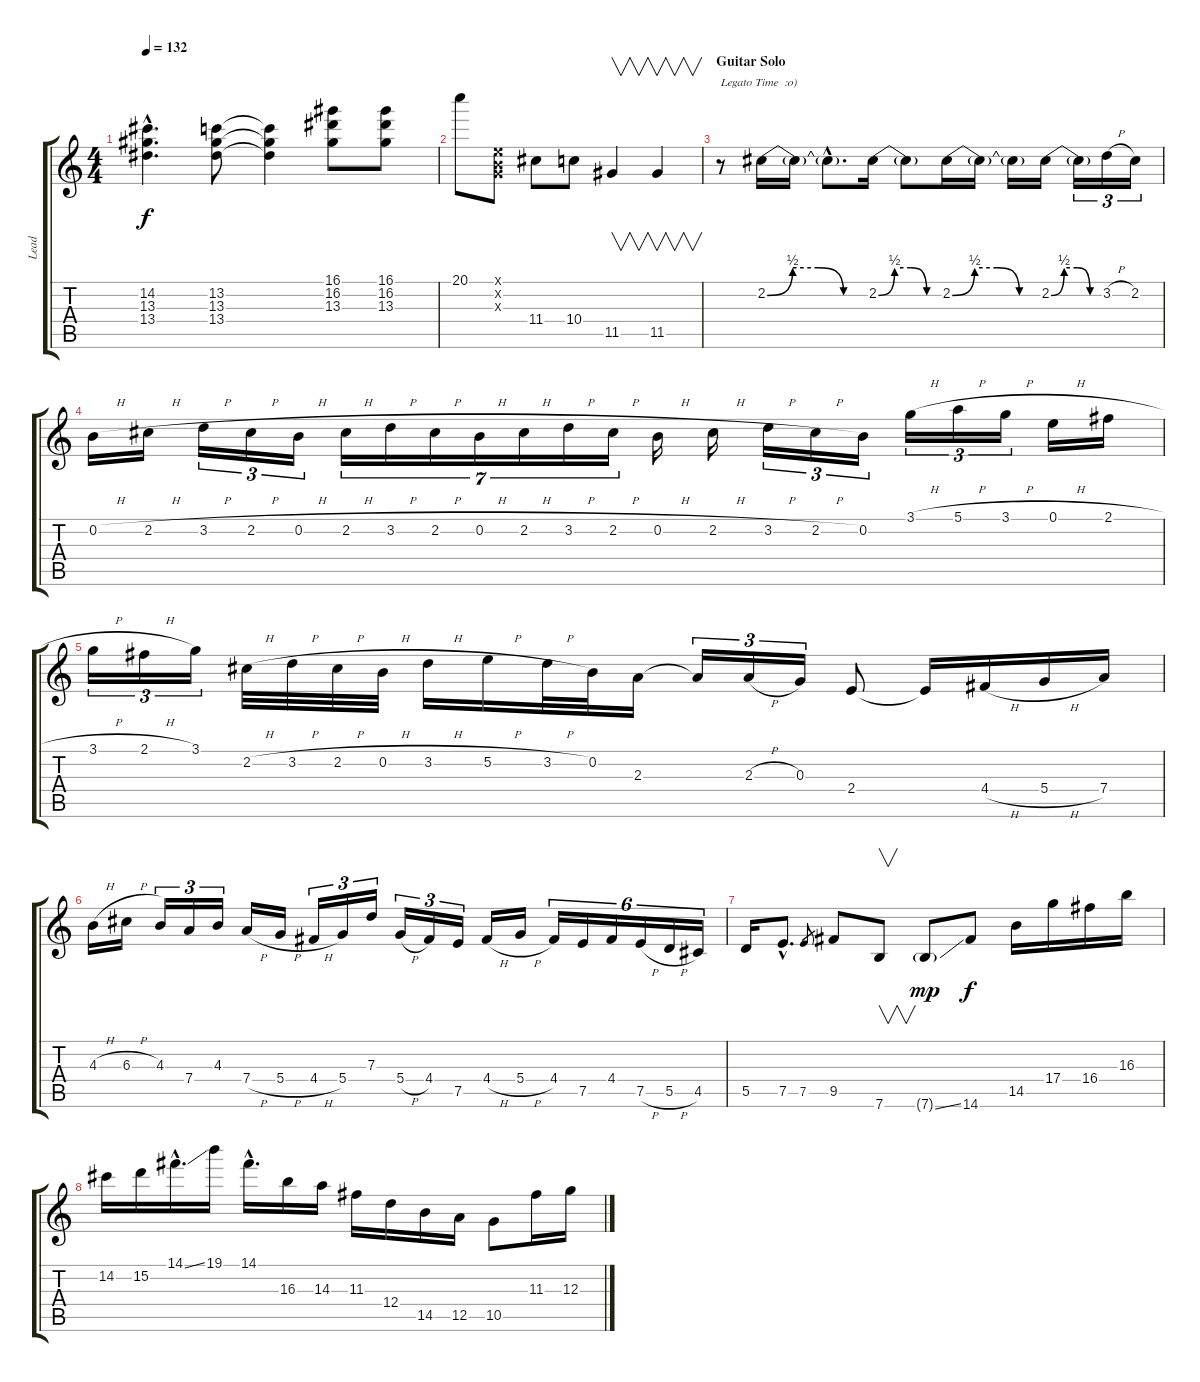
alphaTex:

\track ("Lead" "Lead") {instrument distortionguitar}
\staff {score tabs}
\tuning (E4 B3 G3 D3 A2 E2) {hide}
\ts (4 4)
\tempo 132
\clef g2
\ks c
(14.2{hac} 13.3{hac} 13.4{hac}).4{d dy f} (13.2 13.3 13.4).8 (13.2{t} 13.3{t} 13.4{t}).4 (16.1 16.2 13.3).8 (16.1 16.2 13.3).8 |
20.1.8 (0.1{x} 0.2{x} 0.3{x}).8 11.4.8 10.4.8 11.5.4{v} 11.5.4{v} |
\section ("" "Guitar Solo")
r.8{txt "Legato Time  :o)"} 2.2{be (custom 0 0 15 2 30 2 45 0 60 0)}.16 2.2{t}.16 2.2{hac t}.8{d} 2.2{be (custom 0 0 15 2 30 2 45 0 60 0)}.16 2.2{t}.8 2.2{be (custom 0 0 15 2 30 2 45 0 60 0)}.16 2.2{t}.16 2.2{t}.16 2.2{be (custom 0 0 15 2 30 2 45 0 60 0)}.16 2.2{t}.16{tu (3 2)} 3.2{h}.16{tu (3 2)} 2.2.16{tu (3 2)} |
0.2{h}.16 2.2{h}.16 3.2{h}.16{tu (3 2)} 2.2{h}.16{tu (3 2)} 0.2{h}.16{tu (3 2)} 2.2{h}.16{tu (7 4)} 3.2{h}.16{tu (7 4)} 2.2{h}.16{tu (7 4)} 0.2{h}.16{tu (7 4)} 2.2{h}.16{tu (7 4)} 3.2{h}.16{tu (7 4)} 2.2{h}.16{tu (7 4)} 0.2{h}.16 2.2{h}.16 3.2{h}.16{tu (3 2)} 2.2{h}.16{tu (3 2)} 0.2.16{tu (3 2)} 3.1{h}.16{tu (3 2)} 5.1{h}.16{tu (3 2)} 3.1{h}.16{tu (3 2)} 0.1{h}.16 2.1{h}.16 |
3.1{h}.16{tu (3 2)} 2.1{h}.16{tu (3 2)} 3.1.16{tu (3 2)} 2.2{h}.32 3.2{h}.32 2.2{h}.32 0.2{h}.32 3.2{h}.16 5.2{h}.16 3.2{h}.32 0.2.32 2.3.16 2.3{t}.16{tu (3 2)} 2.3{h}.16{tu (3 2)} 0.3.16{tu (3 2)} 2.4.8 2.4{t}.16 4.4{h}.16 5.4{h}.16 7.4.16 |
4.3{h}.16 6.3{h}.16 4.3.16{tu (3 2)} 7.4.16{tu (3 2)} 4.3.16{tu (3 2)} 7.4{h}.16 5.4{h}.16 4.4{h}.16{tu (3 2)} 5.4.16{tu (3 2)} 7.3.16{tu (3 2)} 5.4{h}.16{tu (3 2)} 4.4.16{tu (3 2)} 7.5.16{tu (3 2)} 4.4{h}.16 5.4{h}.16 4.4.16{tu (6 4)} 7.5.16{tu (6 4)} 4.4.16{tu (6 4)} 7.5{h}.16{tu (6 4)} 5.5{h}.16{tu (6 4)} 4.5.16{tu (6 4)} |
5.5.16 7.5{hac}.8{d} 7.5.8{gr} 9.5.8 7.6.8{v} 7.6{ss g}.8{dy mp} 14.6.8{dy f} 14.5.16 17.4.16 16.4.16 16.3.16 |
14.2.16 15.2.16 14.1{ss hac}.16{d} 19.1.16 14.1{hac}.16{d} 16.3.16 14.3.16 11.3.16 12.4.16 14.5.16 12.5.16 10.5.8 11.3.16 12.3.16
